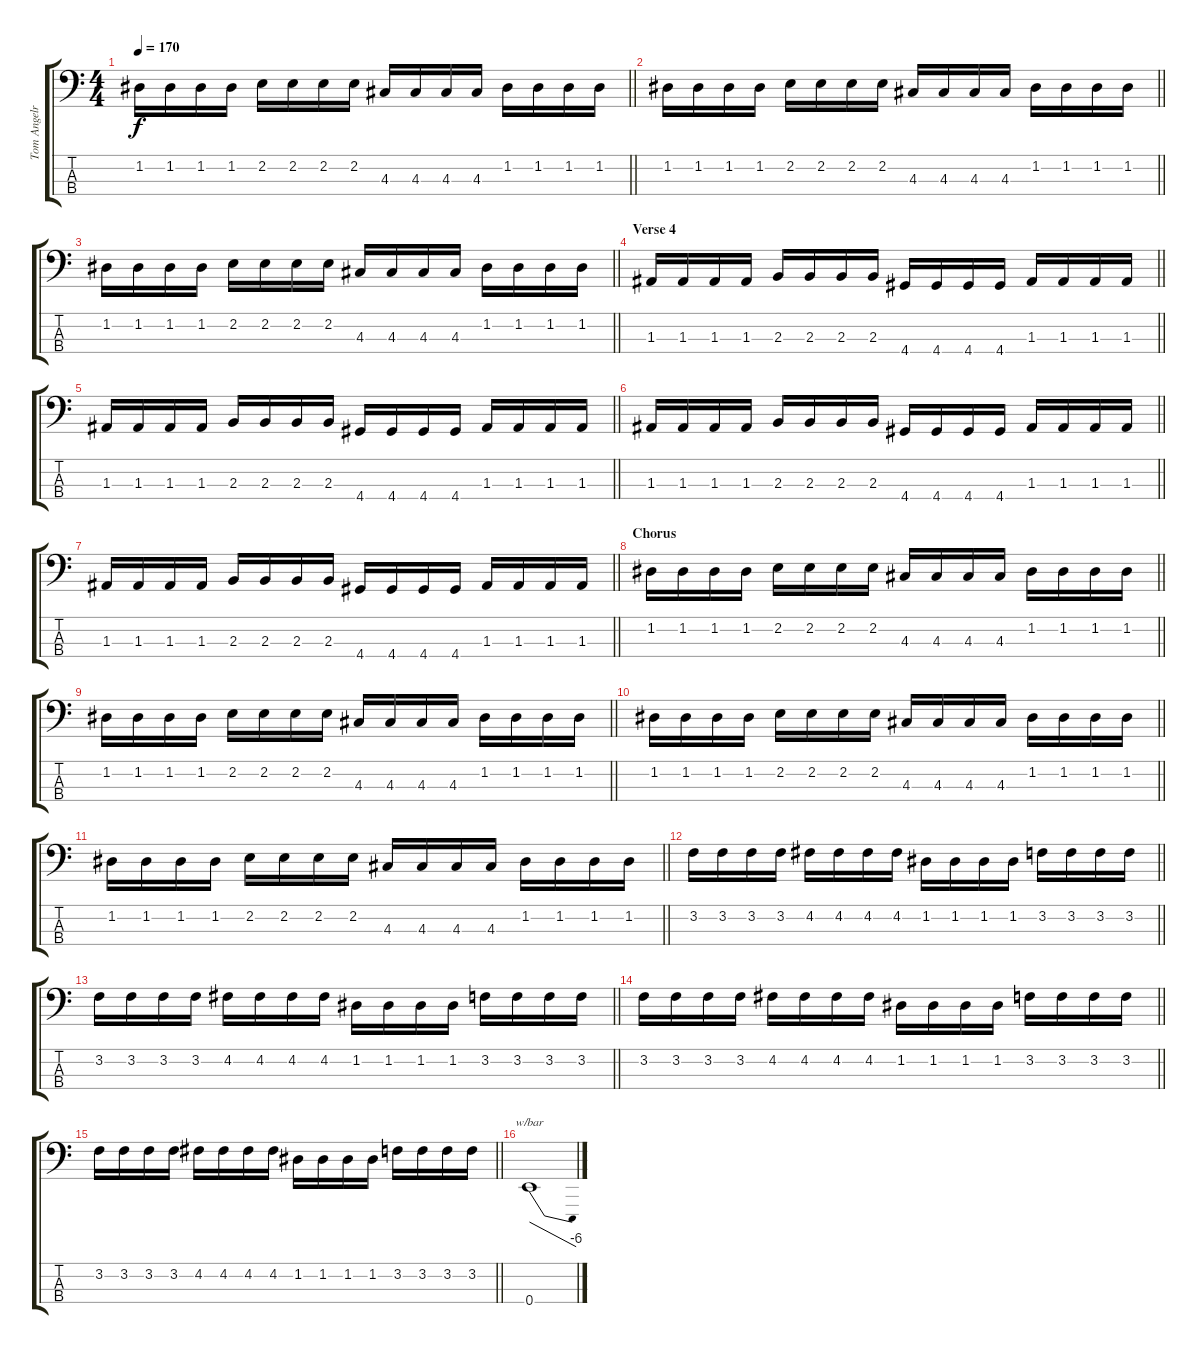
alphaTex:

\track ("Tom Angelripper" "Tom Angelr") {instrument overdrivenguitar}
\staff {score tabs}
\tuning (G2 D2 A1 E1) {hide}
\ts (4 4)
\tempo 170
\clef f4
\barLineRight lightlight
\ks c
1.2.16{dy f} 1.2.16 1.2.16 1.2.16 2.2.16 2.2.16 2.2.16 2.2.16 4.3.16 4.3.16 4.3.16 4.3.16 1.2.16 1.2.16 1.2.16 1.2.16 |
\barLineRight lightlight
1.2.16 1.2.16 1.2.16 1.2.16 2.2.16 2.2.16 2.2.16 2.2.16 4.3.16 4.3.16 4.3.16 4.3.16 1.2.16 1.2.16 1.2.16 1.2.16 |
\barLineRight lightlight
1.2.16 1.2.16 1.2.16 1.2.16 2.2.16 2.2.16 2.2.16 2.2.16 4.3.16 4.3.16 4.3.16 4.3.16 1.2.16 1.2.16 1.2.16 1.2.16 |
\section ("" "Verse 4")
\barLineRight lightlight
1.3.16 1.3.16 1.3.16 1.3.16 2.3.16 2.3.16 2.3.16 2.3.16 4.4.16 4.4.16 4.4.16 4.4.16 1.3.16 1.3.16 1.3.16 1.3.16 |
\barLineRight lightlight
1.3.16 1.3.16 1.3.16 1.3.16 2.3.16 2.3.16 2.3.16 2.3.16 4.4.16 4.4.16 4.4.16 4.4.16 1.3.16 1.3.16 1.3.16 1.3.16 |
\barLineRight lightlight
1.3.16 1.3.16 1.3.16 1.3.16 2.3.16 2.3.16 2.3.16 2.3.16 4.4.16 4.4.16 4.4.16 4.4.16 1.3.16 1.3.16 1.3.16 1.3.16 |
\barLineRight lightlight
1.3.16 1.3.16 1.3.16 1.3.16 2.3.16 2.3.16 2.3.16 2.3.16 4.4.16 4.4.16 4.4.16 4.4.16 1.3.16 1.3.16 1.3.16 1.3.16 |
\section ("" "Chorus")
\barLineRight lightlight
1.2.16 1.2.16 1.2.16 1.2.16 2.2.16 2.2.16 2.2.16 2.2.16 4.3.16 4.3.16 4.3.16 4.3.16 1.2.16 1.2.16 1.2.16 1.2.16 |
\barLineRight lightlight
1.2.16 1.2.16 1.2.16 1.2.16 2.2.16 2.2.16 2.2.16 2.2.16 4.3.16 4.3.16 4.3.16 4.3.16 1.2.16 1.2.16 1.2.16 1.2.16 |
\barLineRight lightlight
1.2.16 1.2.16 1.2.16 1.2.16 2.2.16 2.2.16 2.2.16 2.2.16 4.3.16 4.3.16 4.3.16 4.3.16 1.2.16 1.2.16 1.2.16 1.2.16 |
\barLineRight lightlight
1.2.16 1.2.16 1.2.16 1.2.16 2.2.16 2.2.16 2.2.16 2.2.16 4.3.16 4.3.16 4.3.16 4.3.16 1.2.16 1.2.16 1.2.16 1.2.16 |
\barLineRight lightlight
3.2.16 3.2.16 3.2.16 3.2.16 4.2.16 4.2.16 4.2.16 4.2.16 1.2.16 1.2.16 1.2.16 1.2.16 3.2.16 3.2.16 3.2.16 3.2.16 |
\barLineRight lightlight
3.2.16 3.2.16 3.2.16 3.2.16 4.2.16 4.2.16 4.2.16 4.2.16 1.2.16 1.2.16 1.2.16 1.2.16 3.2.16 3.2.16 3.2.16 3.2.16 |
\barLineRight lightlight
3.2.16 3.2.16 3.2.16 3.2.16 4.2.16 4.2.16 4.2.16 4.2.16 1.2.16 1.2.16 1.2.16 1.2.16 3.2.16 3.2.16 3.2.16 3.2.16 |
\barLineRight lightlight
3.2.16 3.2.16 3.2.16 3.2.16 4.2.16 4.2.16 4.2.16 4.2.16 1.2.16 1.2.16 1.2.16 1.2.16 3.2.16 3.2.16 3.2.16 3.2.16 |
0.4.1{tbe (dive default 0 0 60 -24)}
